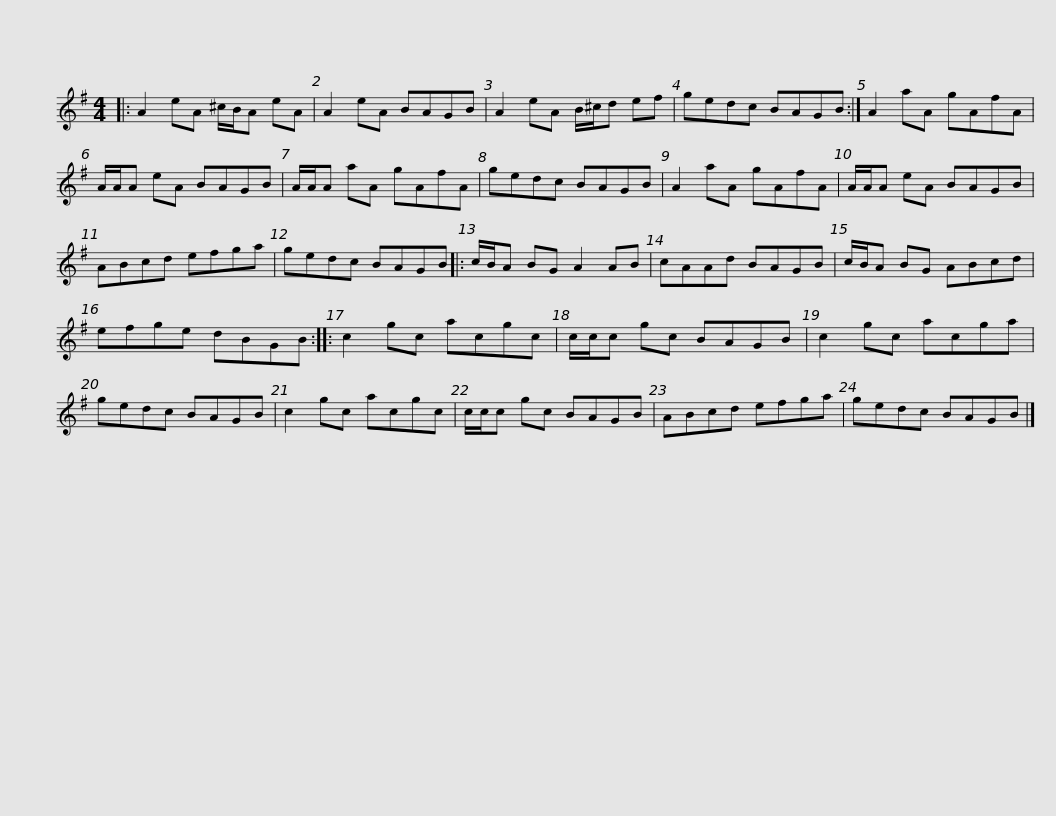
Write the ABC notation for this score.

X:1
L:1/8
M:4/4
I:linebreak $
K:G
V:1 treble
V:1
|: A2 eA ^c/B/A eA | A2 eA BAGB | A2 eA B/^c/d ef | gedc BAGB :| A2 aA gAfA |$ %5
 A/A/A eA BAGB | A/A/A aA gAfA | gedc BAGB | A2 aA gAfA | A/A/A eA BAGB |$ %10
 ABcd efga | gedc BAGB |: c/B/A BG A2 AB | cAAd BAGB | c/B/A BG ABcd |$ %15
 efge dBGB :: c2 gc acgc | c/c/c gc BAGB | c2 gc acga | gedc BAGB |$ %20
 c2 gc acgc | c/c/c gc BAGB | ABcd efga | gedc BAGB |] %24
